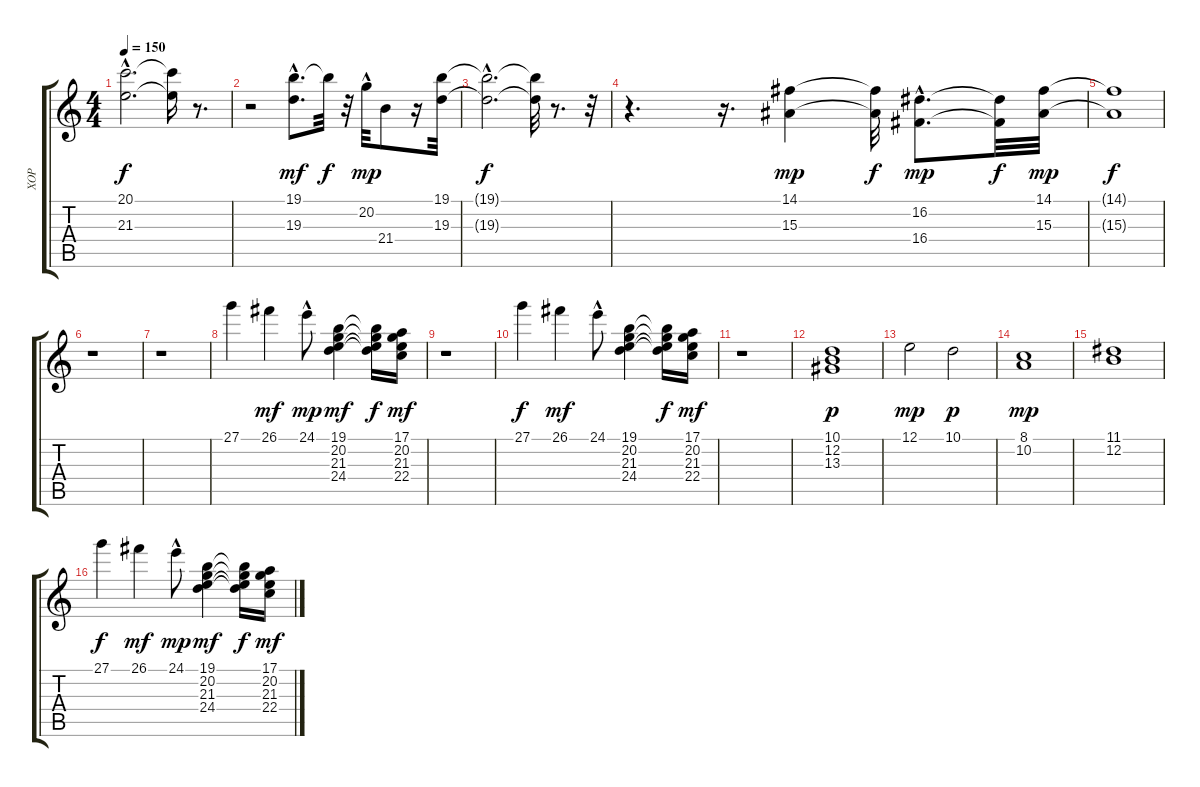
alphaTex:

\track ("XOP" "XOP") {instrument rockorgan}
\staff {score tabs}
\tuning (E4 B3 G3 D3 A2 E2) {hide}
\ts (4 4)
\tempo 150
\clef g2
\ks c
(20.1{hac t} 21.3{hac t}).2{d dy f} (20.1{t} 21.3{t}).16 r.8{d} |
r.2 (19.1{hac} 19.3{hac}).8{d dy mf} 19.1{t}.32{dy f} r.32 20.2{hac}.32{dy mp} 21.4.8 r.16 (19.1 19.3).32 |
(19.1{hac t} 19.3{hac t}).2{d dy f} (19.1{t} 19.3{t}).32 r.8{d} r.32 |
r.4{d} r.16{d} (14.1 15.3).4{dy mp} (14.1{t} 15.3{t}).32{dy f} (16.2{hac} 16.4{hac}).8{d dy mp} (16.2{t} 16.4{t}).32{dy f} (14.1 15.3).32{dy mp} |
(14.1{t} 15.3{t}).1{dy f} |
r.1 |
r.1 |
27.1.4{volume 14} 26.1.4{dy mf} 24.1{hac}.8{dy mp} (19.1 20.2 21.3 24.4).4{dy mf} (19.1{t} 20.2{t} 21.3{t} 24.4{t}).16{dy f} (17.1 20.2 21.3 22.4).16{dy mf} |
r.1 |
27.1.4{dy f} 26.1.4{dy mf} 24.1{hac}.8 (19.1 20.2 21.3 24.4).4 (19.1{t} 20.2{t} 21.3{t} 24.4{t}).16{dy f} (17.1 20.2 21.3 22.4).16{dy mf} |
r.1 |
(10.1 12.2 13.3).1{dy p} |
12.1.2{dy mp} 10.1.2{dy p} |
(8.1 10.2).1{dy mp} |
(11.1 12.2).1 |
27.1.4{dy f volume 14} 26.1.4{dy mf} 24.1{hac}.8{dy mp} (19.1 20.2 21.3 24.4).4{dy mf} (19.1{t} 20.2{t} 21.3{t} 24.4{t}).16{dy f} (17.1 20.2 21.3 22.4).16{dy mf}
